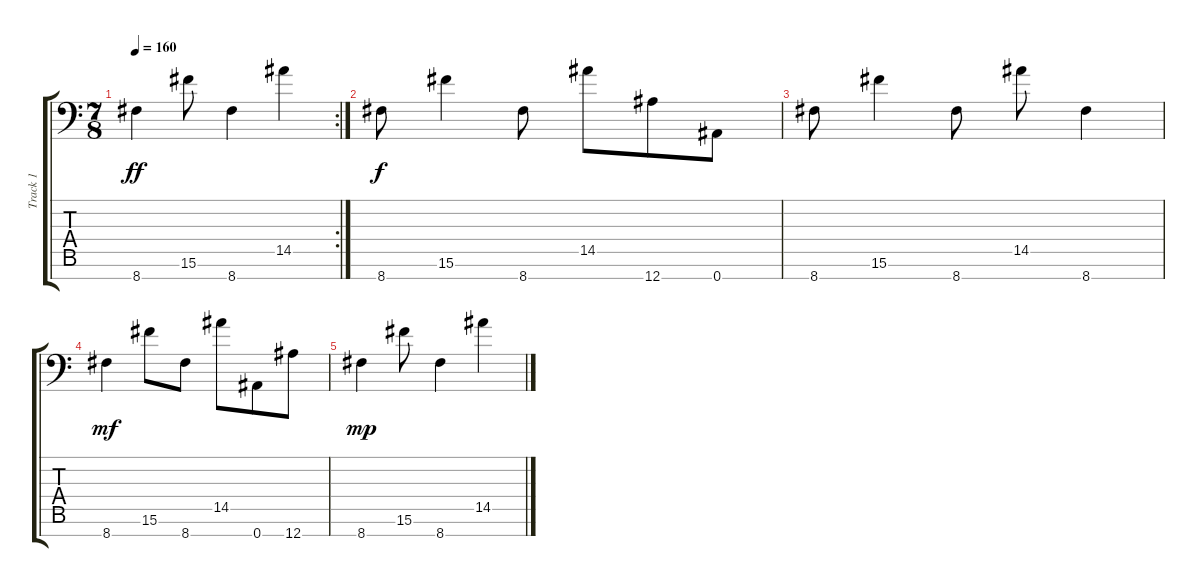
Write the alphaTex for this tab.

\track ("Track 1" "Track 1") {instrument distortionguitar}
\staff {score tabs}
\tuning (Eb4 Bb3 Gb3 Db3 Ab2 Eb2 Bb1) {hide}
\rc 2
\ts (7 8)
\tempo 160
\clef f4
\ks c
8.7.4{dy ff} 15.6.8 8.7.4 14.5.4 |
8.7.8{dy f} 15.6.4 8.7.8 14.5.8 12.7.8 0.7.8 |
8.7.8 15.6.4 8.7.8 14.5.8 8.7.4 |
8.7.4{dy mf} 15.6.8 8.7.8 14.5.8 0.7.8 12.7.8 |
8.7.4{dy mp} 15.6.8 8.7.4 14.5.4
